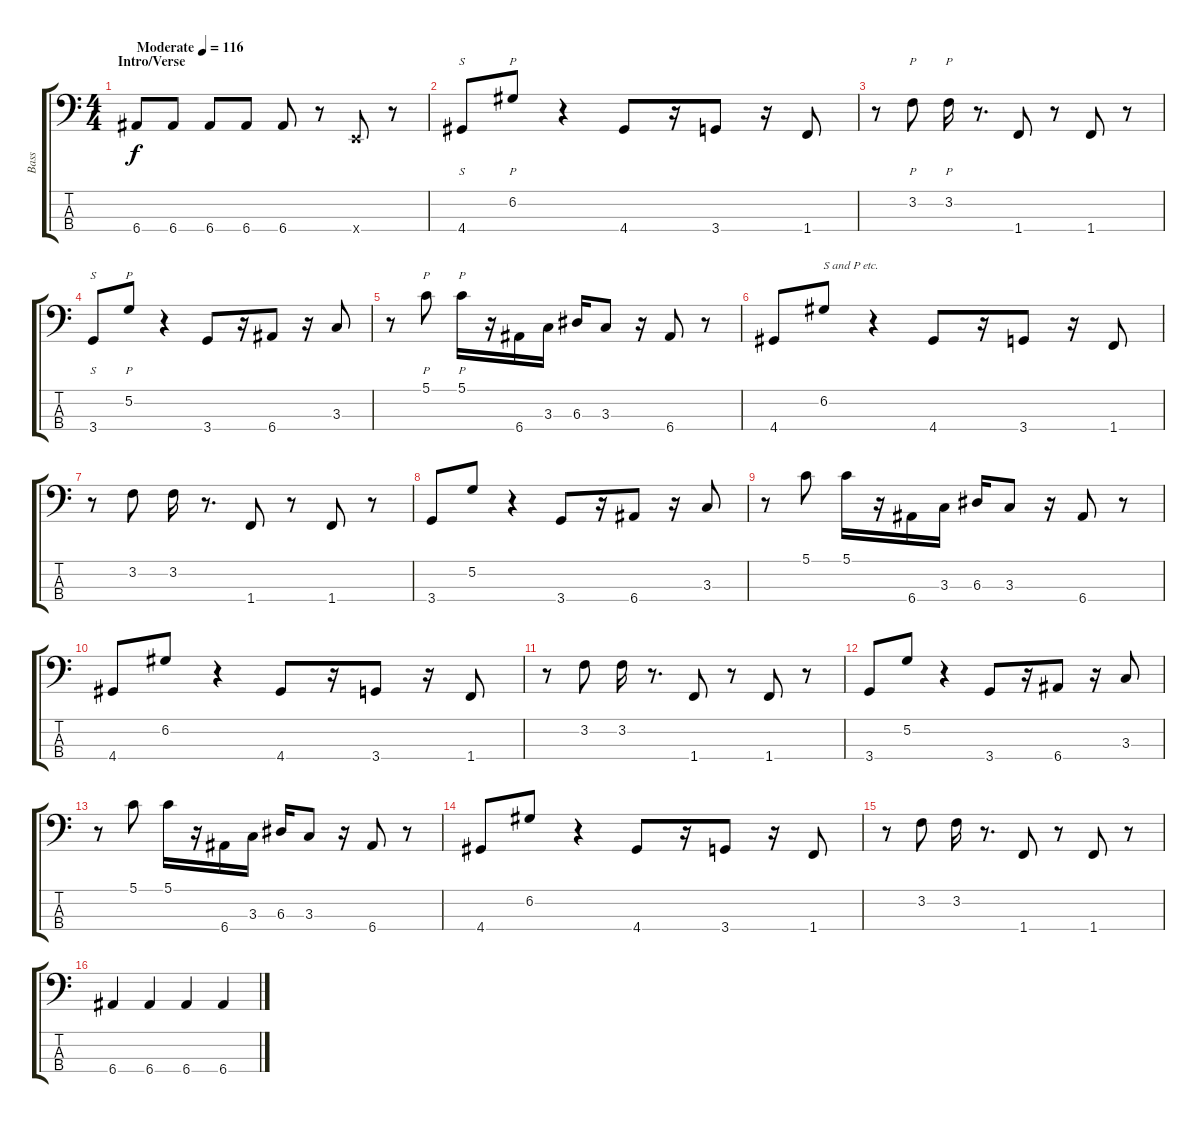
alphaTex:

\track ("Bass" "Bass") {instrument slapbass1}
\staff {score tabs}
\tuning (G2 D2 A1 E1) {hide}
\ts (4 4)
\section ("" "Intro/Verse")
\tempo (116 "Moderate")
\clef f4
\ks c
6.4.8{dy f instrument slapbass1} 6.4.8 6.4.8 6.4.8 6.4.8 r.8 0.4{x}.8 r.8 |
4.4.8{s} 6.2.8{p} r.4 4.4.8 r.16 3.4.8 r.16 1.4.8 |
r.8 3.2.8{p} 3.2.16{p} r.8{d} 1.4.8 r.8 1.4.8 r.8 |
3.4.8{s} 5.2.8{p} r.4 3.4.8 r.16 6.4.8 r.16 3.3.8 |
r.8 5.1.8{p} 5.1.16{p} r.16 6.4.16 3.3.16 6.3.16 3.3.8 r.16 6.4.8 r.8 |
4.4.8 6.2.8{txt "S and P etc."} r.4 4.4.8 r.16 3.4.8 r.16 1.4.8 |
r.8 3.2.8 3.2.16 r.8{d} 1.4.8 r.8 1.4.8 r.8 |
3.4.8 5.2.8 r.4 3.4.8 r.16 6.4.8 r.16 3.3.8 |
r.8 5.1.8 5.1.16 r.16 6.4.16 3.3.16 6.3.16 3.3.8 r.16 6.4.8 r.8 |
4.4.8 6.2.8 r.4 4.4.8 r.16 3.4.8 r.16 1.4.8 |
r.8 3.2.8 3.2.16 r.8{d} 1.4.8 r.8 1.4.8 r.8 |
3.4.8 5.2.8 r.4 3.4.8 r.16 6.4.8 r.16 3.3.8 |
r.8 5.1.8 5.1.16 r.16 6.4.16 3.3.16 6.3.16 3.3.8 r.16 6.4.8 r.8 |
4.4.8 6.2.8 r.4 4.4.8 r.16 3.4.8 r.16 1.4.8 |
r.8 3.2.8 3.2.16 r.8{d} 1.4.8 r.8 1.4.8 r.8 |
6.4.4 6.4.4 6.4.4 6.4.4
